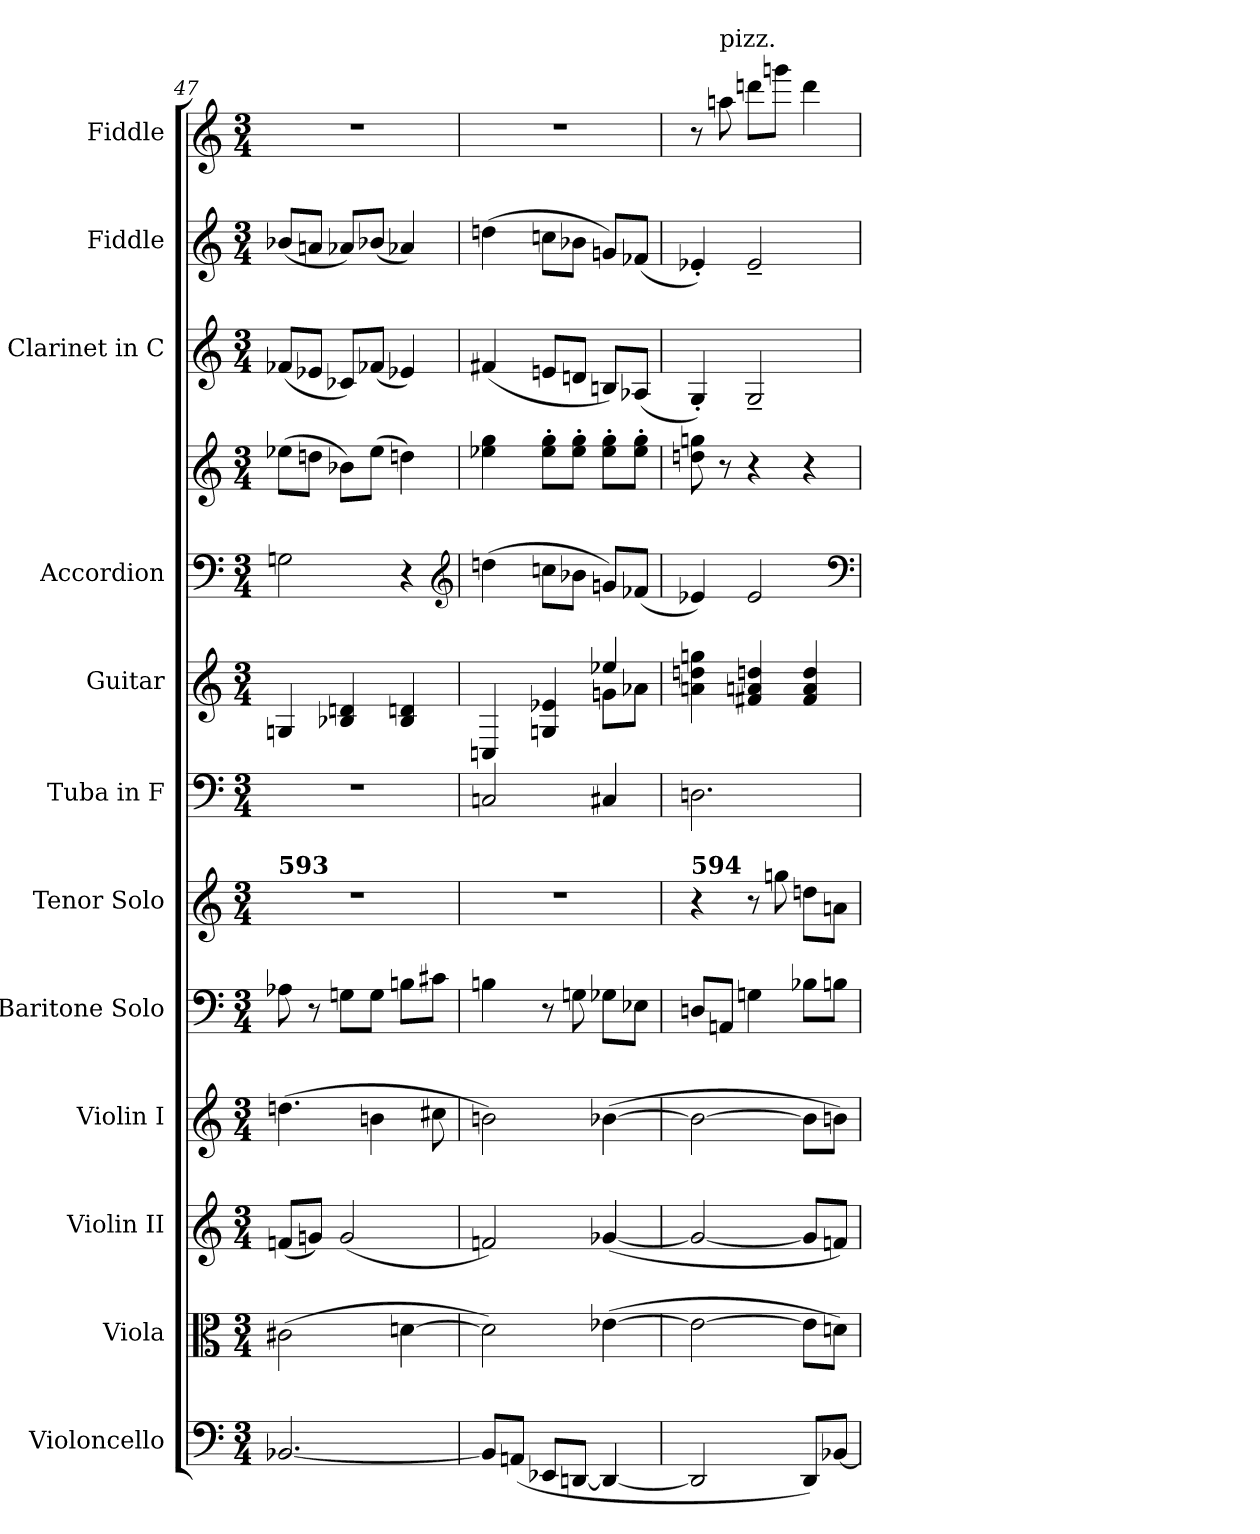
**kern	**kern	**kern	**kern	**kern	**kern	**kern	**kern	**kern	**kern	**kern	**kern	**kern
*part12	*part11	*part10	*part9	*part8	*part7	*part6	*part5	*part4	*part4	*part3	*part2	*part1
*staff13	*staff12	*staff11	*staff10	*staff9	*staff8	*staff7	*staff6	*staff5	*staff4	*staff3	*staff2	*staff1
*I"Violoncello	*I"Viola	*I"Violin II	*I"Violin I	*I"Baritone Solo	*I"Tenor Solo	*I"Tuba in F	*I"Guitar	*I"Accordion	*	*I"Clarinet in C	*I"Fiddle	*I"Fiddle
*I'Vc.	*I'Vla.	*I'Vln. II	*I'Vln. I	*I'B. Solo	*I'Tr. Solo	*I'Tba.	*	*	*	*I'Cl.	*	*
*clefF4	*clefC3	*clefG2	*clefG2	*clefF4	*clefG2	*clefF4	*clefG2	*clefF4	*clefG2	*clefG2	*clefG2	*clefG2
*k[]	*k[]	*k[]	*k[]	*k[]	*k[]	*k[]	*k[]	*k[]	*k[]	*k[]	*k[]	*k[]
*M3/4	*M3/4	*M3/4	*M3/4	*M3/4	*M3/4	*M3/4	*M3/4	*M3/4	*M3/4	*M3/4	*M3/4	*M3/4
*MM87	*MM87	*MM87	*MM87	*MM87	*MM87	*MM87	*MM87	*MM87	*MM87	*MM87	*MM87	*MM87
=47	=47	=47	=47	=47	=47	=47	=47	=47	=47	=47	=47	=47
!	!	!	!	!	!LO:TX:a:B:t=593	!	!	!	!	!	!	!
[2.BB-X	(2c#X	(8fnL	(4.ddn	8A-X	2.r	2.r	4Gn	2Gn	(8ee-XL	(8f-XL	(8b-XL	2.r
.	.	8gnJ)	.	8r	.	.	.	.	8ddnJ	8e-XJ	8anJ	.
.	.	(2g	.	8GnL	.	.	4B-X 4dn	.	8b-XL)	8c-XL)	8a-XL)	.
.	.	.	4bn	8GJ	.	.	.	.	(8ee-J	(8f-XJ	(8b-XJ	.
.	[4dn	.	.	8BnL	.	.	4B- 4dn	4r	4ddn)	4e-X)	4a-X)	.
.	.	.	8cc#X	8c#XJ	.	.	.	.	.	.	.	.
*	*	*	*	*	*	*	*	*clefG2	*	*	*	*
=48	=48	=48	=48	=48	=48	=48	=48	=48	=48	=48	=48	=48
*	*	*	*	*	*	*	*^	*	*	*	*	*
8BB-L]	2d])	2fn)	2bn)	4Bn	2.r	2Cn	4Cn	2ryy	(4ddn	4ee-X 4gg	(4f#X	(4ddn	2.r
(8AAnJ	.	.	.	.	.	.	.	.	.	.	.	.	.
8EE-XL	.	.	.	8r	.	.	4Gn 4e-X	.	8ccnL	8ee-' 8gg'L	8enL	8ccnL	.
[8DDnJ	.	.	.	8Gn	.	.	.	.	8b-XJ	8ee-' 8gg'J	8dnJ	8b-XJ	.
4DD_	([4e-X	([4g-X	([4b-X	8G-XL	.	4C#X	4ee-X	8gnL	8gnL)	8ee-' 8gg'L	8BnL)	8gnL)	.
.	.	.	.	8E-XJ	.	.	.	8a-XJ	(8f-XJ	8ee-' 8gg'J	(8A-XJ	(8f-XJ	.
=49	=49	=49	=49	=49	=49	=49	=49	=49	=49	=49	=49	=49	=49
!	!	!	!	!	!LO:TX:a:B:t=594	!	!	!	!	!	!	!	!
*	*	*	*	*	*	*	*v	*v	*	*	*	*	*
2DD]	2e-_	2g-_	2b-_	8DnL	4r	2.Dn	4an 4ddn 4ggn	4e-X)	8ddn 8ggn	4G')	4e-X')	8r
!	!	!	!	!	!	!	!	!	!	!	!	!LO:TX:a:t=pizz.
.	.	.	.	8AAnJ	.	.	.	.	8r	.	.	8aan
.	.	.	.	4Gn	8r	.	4f#X 4an 4ddn	2e-	4r	2G~	2e-~	8dddnL
.	.	.	.	.	8ggn	.	.	.	.	.	.	8gggnJ
8DDL)	8e-L]	8g-L]	8b-L]	8B-XL	8ddnL	.	4f# 4a 4dd	.	4r	.	.	4ddd
[8BB-XJ	8dnJ)	8fnJ)	8bnJ)	8BnJ	8anJ	.	.	.	.	.	.	.
*	*	*	*	*	*	*	*	*clefF4	*	*	*	*
=	=	=	=	=	=	=	=	=	=	=	=	=
*-	*-	*-	*-	*-	*-	*-	*-	*-	*-	*-	*-	*-
